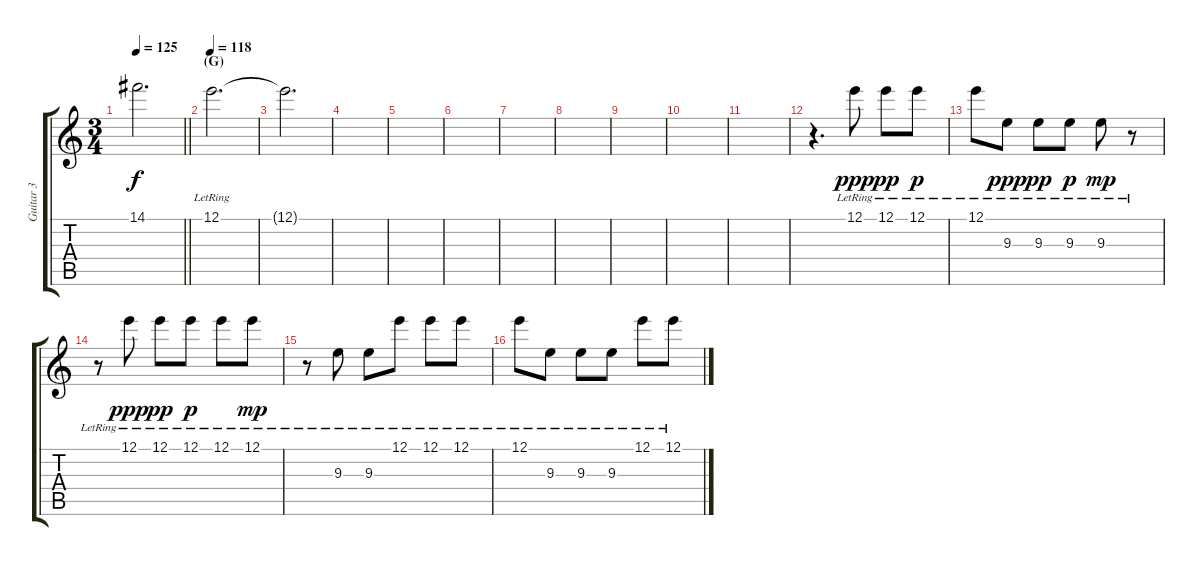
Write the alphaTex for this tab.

\track ("Guitar 3" "Guitar 3") {instrument electricguitarjazz}
\staff {score tabs}
\tuning (E4 B3 G3 D3 A2 E2) {hide}
\ts (3 4)
\tempo 125
\clef g2
\barLineRight lightlight
\ks c
14.1{t}.2{d dy f} |
\section ("" "(G)")
\tempo 118
12.1{lr}.2{d} |
12.1{t}.2{d} |
|
|
|
|
|
|
|
|
r.4{d} 12.1{lr}.8{dy ppp} 12.1{lr}.8{dy pp} 12.1{lr}.8{dy p} |
12.1{lr}.8 9.3{lr}.8{dy ppp} 9.3{lr}.8{dy pp} 9.3{lr}.8{dy p} 9.3{lr}.8{dy mp} r.8 |
r.8 12.1{lr}.8{dy ppp} 12.1{lr}.8{dy pp} 12.1{lr}.8{dy p} 12.1{lr}.8 12.1{lr}.8{dy mp} |
r.8 9.3{lr}.8 9.3{lr}.8 12.1{lr}.8 12.1{lr}.8 12.1{lr}.8 |
12.1{lr}.8 9.3{lr}.8 9.3{lr}.8 9.3{lr}.8 12.1{lr}.8 12.1{lr}.8
